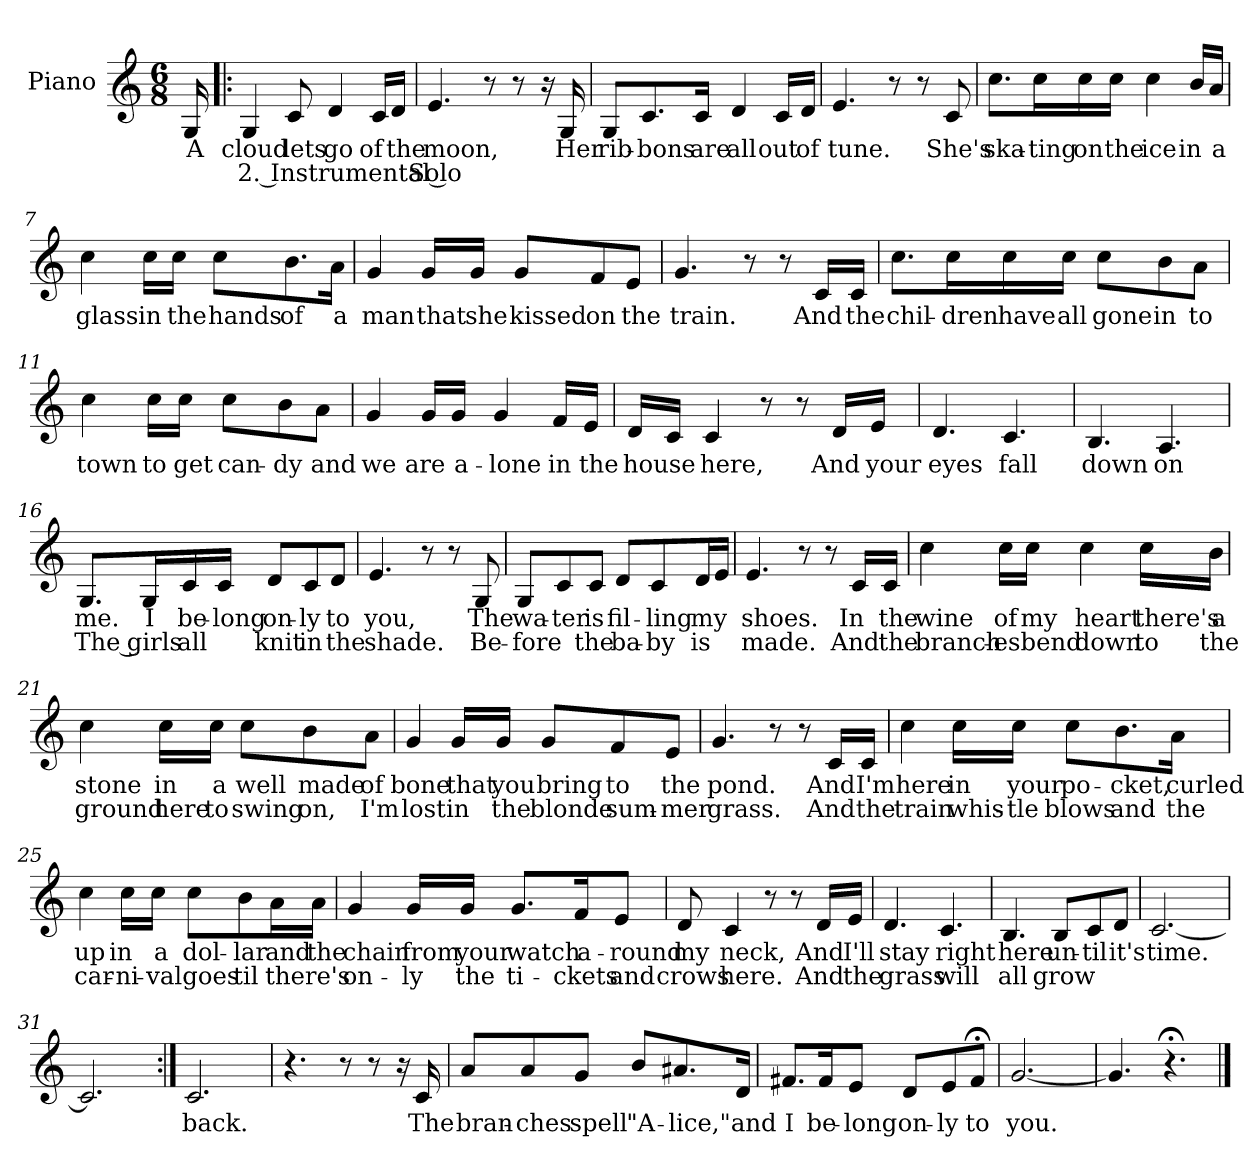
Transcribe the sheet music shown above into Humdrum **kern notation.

**kern	**text	**text
*part1	*part1	*part1
*staff1	*staff1	*staff1
*I"Piano	*	*
*I'Pno.	*	*
*clefG2	*	*
*k[]	*	*
*M6/8	*	*
=1	=1	=1
!	!LO:LY:b	!
16G/	A	.
=2!|:	=2!|:	=2!|:
!	!LO:LY:b	!LO:LY:b
4G/	cloud	2. Instrumental Solo
!	!LO:LY:b	!
8c/	lets	.
!	!LO:LY:b	!
4d/	go	.
!	!LO:LY:b	!
16c/LL	of	.
!	!LO:LY:b	!
16d/JJ	the	.
=3	=3	=3
!	!LO:LY:b	!
4.e/	moon,	.
8r	.	.
8r	.	.
16r	.	.
!	!LO:LY:b	!
16G/	Her	.
=4	=4	=4
!	!LO:LY:b	!
8G/L	rib-	.
!	!LO:LY:b	!
8.c/	-bons	.
!	!LO:LY:b	!
16c/Jk	are	.
!	!LO:LY:b	!
4d/	all	.
!	!LO:LY:b	!
16c/LL	out	.
!	!LO:LY:b	!
16d/JJ	of	.
=5	=5	=5
!	!LO:LY:b	!
4.e/	tune.	.
8r	.	.
8r	.	.
!	!LO:LY:b	!
8c/	She's	.
!!LO:LB:g=z
=6	=6	=6
!	!LO:LY:b	!
8.cc\L	ska-	.
!	!LO:LY:b	!
16cc\L	-ting	.
!	!LO:LY:b	!
16cc\	on	.
!	!LO:LY:b	!
16cc\JJ	the	.
!	!LO:LY:b	!
4cc\	ice	.
!	!LO:LY:b	!
16b/LL	in	.
!	!LO:LY:b	!
16a/JJ	a	.
=7	=7	=7
!	!LO:LY:b	!
4cc\	glass	.
!	!LO:LY:b	!
16cc\LL	in	.
!	!LO:LY:b	!
16cc\JJ	the	.
!	!LO:LY:b	!
8cc\L	hands	.
!	!LO:LY:b	!
8.b\	of	.
!	!LO:LY:b	!
16a\Jk	a	.
=8	=8	=8
!	!LO:LY:b	!
4g/	man	.
!	!LO:LY:b	!
16g/LL	that	.
!	!LO:LY:b	!
16g/JJ	she	.
!	!LO:LY:b	!
8g/L	kissed	.
!	!LO:LY:b	!
8f/	on	.
!	!LO:LY:b	!
8e/J	the	.
=9	=9	=9
!	!LO:LY:b	!
4.g/	train.	.
8r	.	.
8r	.	.
!	!LO:LY:b	!
16c/LL	And	.
!	!LO:LY:b	!
16c/JJ	the	.
!!LO:LB:g=z
=10	=10	=10
!	!LO:LY:b	!
8.cc\L	chil-	.
!	!LO:LY:b	!
16cc\L	-dren	.
!	!LO:LY:b	!
16cc\	have	.
!	!LO:LY:b	!
16cc\JJ	all	.
!	!LO:LY:b	!
8cc\L	gone	.
!	!LO:LY:b	!
8b\	in	.
!	!LO:LY:b	!
8a\J	to	.
=11	=11	=11
!	!LO:LY:b	!
4cc\	town	.
!	!LO:LY:b	!
16cc\LL	to	.
!	!LO:LY:b	!
16cc\JJ	get	.
!	!LO:LY:b	!
8cc\L	can-	.
!	!LO:LY:b	!
8b\	-dy	.
!	!LO:LY:b	!
8a\J	and	.
=12	=12	=12
!	!LO:LY:b	!
4g/	we	.
!	!LO:LY:b	!
16g/LL	are	.
!	!LO:LY:b	!
16g/JJ	a-	.
!	!LO:LY:b	!
4g/	-lone	.
!	!LO:LY:b	!
16f/LL	in	.
!	!LO:LY:b	!
16e/JJ	the	.
=13	=13	=13
!	!LO:LY:b	!
16d/LL	house	.
16c/JJ	.	.
!	!LO:LY:b	!
4c/	here,	.
8r	.	.
8r	.	.
!	!LO:LY:b	!
16d/LL	And	.
!	!LO:LY:b	!
16e/JJ	your	.
!!LO:LB:g=z
=14	=14	=14
!	!LO:LY:b	!
4.d/	eyes	.
!	!LO:LY:b	!
4.c/	fall	.
=15	=15	=15
!	!LO:LY:b	!
4.B/	down	.
!	!LO:LY:b	!
4.A/	on	.
=16	=16	=16
!	!LO:LY:b	!LO:LY:b
8.G/L	me.	The girls
!	!LO:LY:b	!
16G/L	I	.
!	!LO:LY:b	!LO:LY:b
16c/	be-	all
!	!LO:LY:b	!
16c/JJ	-long	.
!	!LO:LY:b	!LO:LY:b
8d/L	on-	knit
!	!LO:LY:b	!LO:LY:b
8c/	-ly	in
!	!LO:LY:b	!LO:LY:b
8d/J	to	the
!!LO:LB:g=z
=17	=17	=17
!	!LO:LY:b	!LO:LY:b
4.e/	you,	shade.
8r	.	.
8r	.	.
!	!LO:LY:b	!LO:LY:b
8G/	The	Be-
=18	=18	=18
!	!LO:LY:b	!LO:LY:b
8G/L	wa-	-fore
!	!LO:LY:b	!
8c/	-ter	.
!	!LO:LY:b	!LO:LY:b
8c/J	is	the
!	!LO:LY:b	!LO:LY:b
8d/L	fil-	ba-
!	!LO:LY:b	!LO:LY:b
8c/	-ling	-by
!	!LO:LY:b	!LO:LY:b
16d/L	my	is
16e/JJ	.	.
=19	=19	=19
!	!LO:LY:b	!LO:LY:b
4.e/	shoes.	made.
8r	.	.
8r	.	.
!	!LO:LY:b	!LO:LY:b
16c/LL	In	And
!	!LO:LY:b	!LO:LY:b
16c/JJ	the	the
!!LO:LB:g=z
=20	=20	=20
!	!LO:LY:b	!LO:LY:b
4cc\	wine	branch-
!	!LO:LY:b	!LO:LY:b
16cc\LL	of	-es
!	!LO:LY:b	!LO:LY:b
16cc\JJ	my	bend
!	!LO:LY:b	!LO:LY:b
4cc\	heart	down
!	!LO:LY:b	!LO:LY:b
16cc\LL	there's	to
!	!LO:LY:b	!LO:LY:b
16b\JJ	a	the
=21	=21	=21
!	!LO:LY:b	!LO:LY:b
4cc\	stone	ground
!	!LO:LY:b	!LO:LY:b
16cc\LL	in	here
!	!LO:LY:b	!LO:LY:b
16cc\JJ	a	to
!	!LO:LY:b	!LO:LY:b
8cc\L	well	swing
!	!LO:LY:b	!LO:LY:b
8b\	made	on,
!	!LO:LY:b	!LO:LY:b
8a\J	of	I'm
=22	=22	=22
!	!LO:LY:b	!LO:LY:b
4g/	bone	lost
!	!LO:LY:b	!LO:LY:b
16g/LL	that	in
!	!LO:LY:b	!LO:LY:b
16g/JJ	you	the
!	!LO:LY:b	!LO:LY:b
8g/L	bring	blonde
!	!LO:LY:b	!LO:LY:b
8f/	to	sum-
!	!LO:LY:b	!LO:LY:b
8e/J	the	-mer
!!LO:LB:g=z
=23	=23	=23
!	!LO:LY:b	!LO:LY:b
4.g/	pond.	grass.
8r	.	.
8r	.	.
!	!LO:LY:b	!LO:LY:b
16c/LL	And	And
!	!LO:LY:b	!LO:LY:b
16c/JJ	I'm	the
=24	=24	=24
!	!LO:LY:b	!LO:LY:b
4cc\	here	train
!	!LO:LY:b	!LO:LY:b
16cc\LL	in	whis-
!	!LO:LY:b	!LO:LY:b
16cc\JJ	your	-tle
!	!LO:LY:b	!LO:LY:b
8cc\L	po-	blows
!	!LO:LY:b	!LO:LY:b
8.b\	-cket,	and
!	!LO:LY:b	!LO:LY:b
16a\Jk	curled	the
=25	=25	=25
!	!LO:LY:b	!LO:LY:b
4cc\	up	car-
!	!LO:LY:b	!LO:LY:b
16cc\LL	in	-ni-
!	!LO:LY:b	!LO:LY:b
16cc\JJ	a	-val
!	!LO:LY:b	!LO:LY:b
8cc\L	dol-	goes
!	!LO:LY:b	!LO:LY:b
8b\	-lar	til
!	!LO:LY:b	!LO:LY:b
16a\L	and	there's
!	!LO:LY:b	!
16a\JJ	the	.
!!LO:PB:g=z
=26	=26	=26
!	!LO:LY:b	!LO:LY:b
4g/	chain	on-
!	!LO:LY:b	!LO:LY:b
16g/LL	from	-ly
!	!LO:LY:b	!LO:LY:b
16g/JJ	your	the
!	!LO:LY:b	!LO:LY:b
8.g/L	watch	ti-
!	!LO:LY:b	!LO:LY:b
16f/K	a-	-ckets
!	!LO:LY:b	!LO:LY:b
8e/J	-round	and
=27	=27	=27
!	!LO:LY:b	!LO:LY:b
8d/	my	crows
!	!LO:LY:b	!LO:LY:b
4c/	neck,	here.
8r	.	.
8r	.	.
!	!LO:LY:b	!LO:LY:b
16d/LL	And	And
!	!LO:LY:b	!LO:LY:b
16e/JJ	I'll	the
=28	=28	=28
!	!LO:LY:b	!LO:LY:b
4.d/	stay	grass
!	!LO:LY:b	!LO:LY:b
4.c/	right	will
=29	=29	=29
!	!LO:LY:b	!LO:LY:b
4.B/	here	all
!	!LO:LY:b	!LO:LY:b
8B/L	un-	grow
!	!LO:LY:b	!
8c/	-til	.
!	!LO:LY:b	!
8d/J	it's	.
!!LO:LB:g=z
=30	=30	=30
!	!LO:LY:b	!
[2.c/	time.	.
=31	=31	=31
2.c/]	.	.
=32:|!	=32:|!	=32:|!
!	!LO:LY:b	!
2.c/	back.	.
=33	=33	=33
4.r	.	.
8r	.	.
8r	.	.
16r	.	.
!	!LO:LY:b	!
16c/	The	.
!!LO:LB:g=z
=34	=34	=34
!	!LO:LY:b	!
8a/L	bran-	.
!	!LO:LY:b	!
8a/	-ches	.
!	!LO:LY:b	!
8g/J	spell	.
!	!LO:LY:b	!
8b/L	"A-	.
!	!LO:LY:b	!
8.a#X/	-lice,"	.
!	!LO:LY:b	!
16d/Jk	and	.
=35	=35	=35
!	!LO:LY:b	!
8.f#X/L	I	.
!	!LO:LY:b	!
16f#/K	be-	.
!	!LO:LY:b	!
8e/J	-long	.
!	!LO:LY:b	!
8d/L	on-	.
!	!LO:LY:b	!
8e/	-ly	.
!	!LO:LY:b	!
8f#;</J	to	.
=36	=36	=36
!	!LO:LY:b	!
[2.g/	you.	.
=37	=37	=37
4.g/]	.	.
4.r;<	.	.
==	==	==
*-	*-	*-
